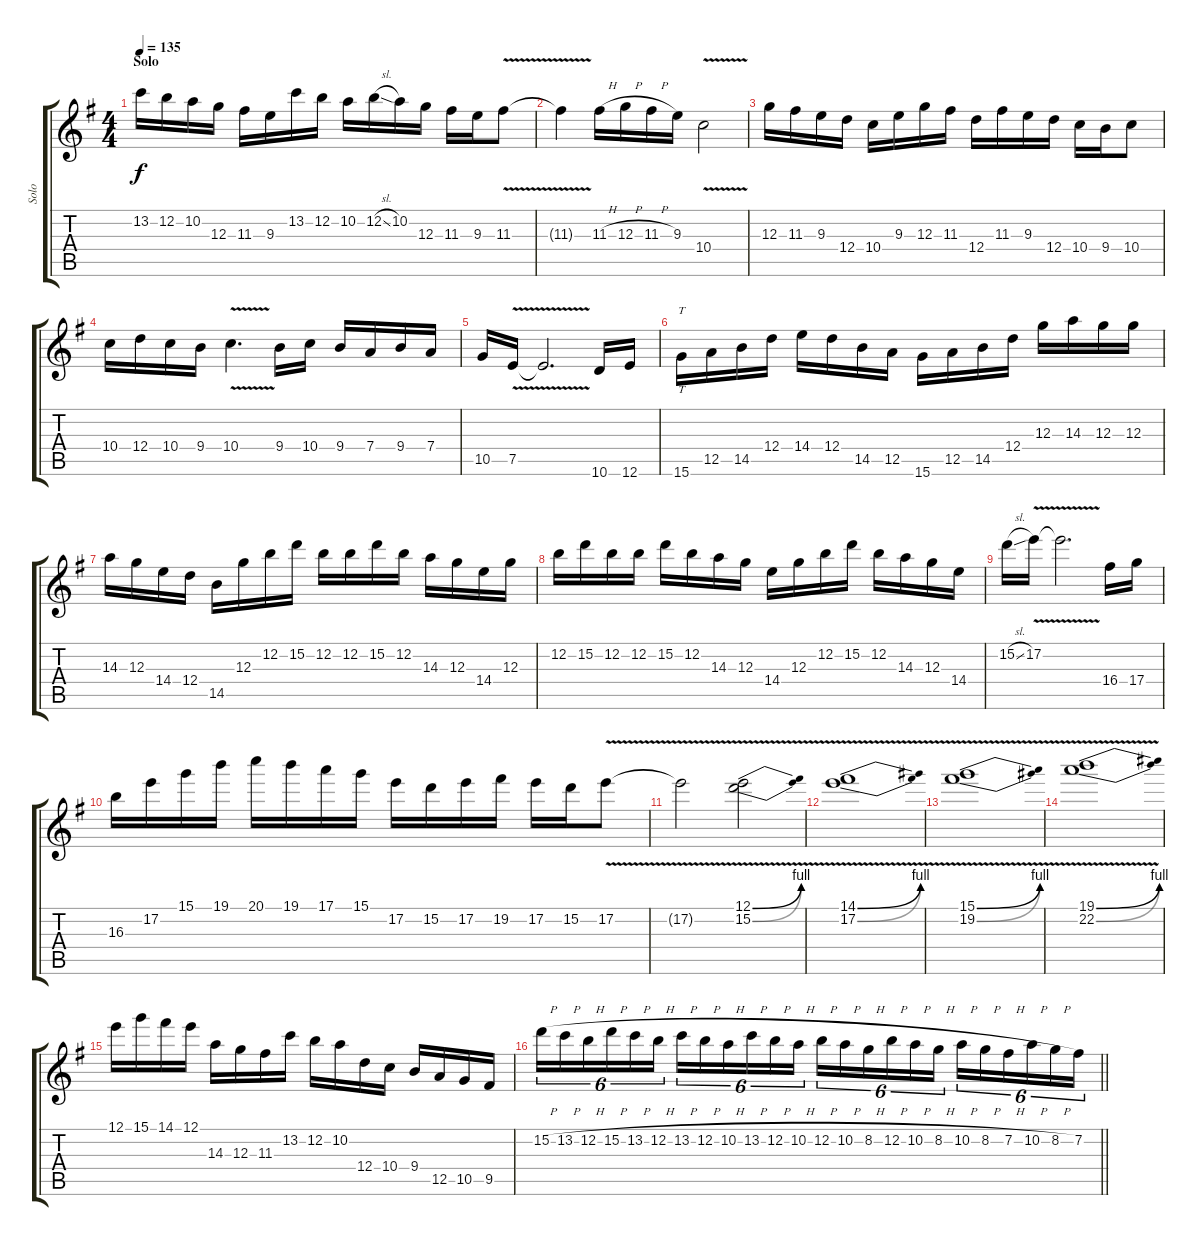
\track ("Solo" "Solo") {instrument distortionguitar}
\staff {score tabs}
\tuning (E4 B3 G3 D3 A2 E2) {hide}
\ts (4 4)
\section ("" "Solo")
\tempo 135
\clef g2
\ks eminor
13.2.16{dy f} 12.2.16 10.2.16 12.3.16 11.3.16 9.3.16 13.2.16 12.2.16 10.2.16 12.2{sl}.16 10.2.16 12.3.16 11.3.16 9.3.16 11.3{v}.8 |
11.3{t}.4 11.3{h}.16 12.3{h}.16 11.3{h}.16 9.3.16 10.4{v}.2 |
12.3.16 11.3.16 9.3.16 12.4.16 10.4.16 9.3.16 12.3.16 11.3.16 12.4.16 11.3.16 9.3.16 12.4.16 10.4.16 9.4.16 10.4.8 |
10.4.16 12.4.16 10.4.16 9.4.16 10.4{v}.4{d} 9.4.16 10.4.16 9.4.16 7.4.16 9.4.16 7.4.16 |
10.5.16 7.5{v}.16 7.5{t}.2{d} 10.6.16 12.6.16 |
15.6.16{tt} 12.5.16 14.5.16 12.4.16 14.4.16 12.4.16 14.5.16 12.5.16 15.6.16 12.5.16 14.5.16 12.4.16 12.3.16 14.3.16 12.3.16 12.3.16 |
14.3.16 12.3.16 14.4.16 12.4.16 14.5.16 12.3.16 12.2.16 15.2.16 12.2.16 12.2.16 15.2.16 12.2.16 14.3.16 12.3.16 14.4.16 12.3.16 |
12.2.16 15.2.16 12.2.16 12.2.16 15.2.16 12.2.16 14.3.16 12.3.16 14.4.16 12.3.16 12.2.16 15.2.16 12.2.16 14.3.16 12.3.16 14.4.16 |
15.2{sl}.16 17.2{v}.16 17.2{t}.2{d} 16.4.16 17.4.16 |
16.3.16 17.2.16 15.1.16 19.1.16 20.1.16 19.1.16 17.1.16 15.1.16 17.2.16 15.2.16 17.2.16 19.2.16 17.2.16 15.2.16 17.2{v}.8 |
17.2{t}.2 (12.1{be (bend 0 0 60 4) v} 15.2{be (bend 0 0 60 4) v}).2 |
(14.1{be (bend 0 0 60 4) v} 17.2{be (bend 0 0 60 4) v}).1 |
(15.1{be (bend 0 0 60 4) v} 19.2{be (bend 0 0 60 4) v}).1 |
(19.1{be (bend 0 0 60 4) v} 22.2{be (bend 0 0 60 4) v}).1 |
12.1.16 15.1.16 14.1.16 12.1.16 14.3.16 12.3.16 11.3.16 13.2.16 12.2.16 10.2.16 12.4.16 10.4.16 9.4.16 12.5.16 10.5.16 9.5.16 |
\barLineRight lightlight
15.2{h}.16{tu (6 4)} 13.2{h}.16{tu (6 4)} 12.2{h}.16{tu (6 4)} 15.2{h}.16{tu (6 4)} 13.2{h}.16{tu (6 4)} 12.2{h}.16{tu (6 4)} 13.2{h}.16{tu (6 4)} 12.2{h}.16{tu (6 4)} 10.2{h}.16{tu (6 4)} 13.2{h}.16{tu (6 4)} 12.2{h}.16{tu (6 4)} 10.2{h}.16{tu (6 4)} 12.2{h}.16{tu (6 4)} 10.2{h}.16{tu (6 4)} 8.2{h}.16{tu (6 4)} 12.2{h}.16{tu (6 4)} 10.2{h}.16{tu (6 4)} 8.2{h}.16{tu (6 4)} 10.2{h}.16{tu (6 4)} 8.2{h}.16{tu (6 4)} 7.2{h}.16{tu (6 4)} 10.2{h}.16{tu (6 4)} 8.2{h}.16{tu (6 4)} 7.2.16{tu (6 4)}
